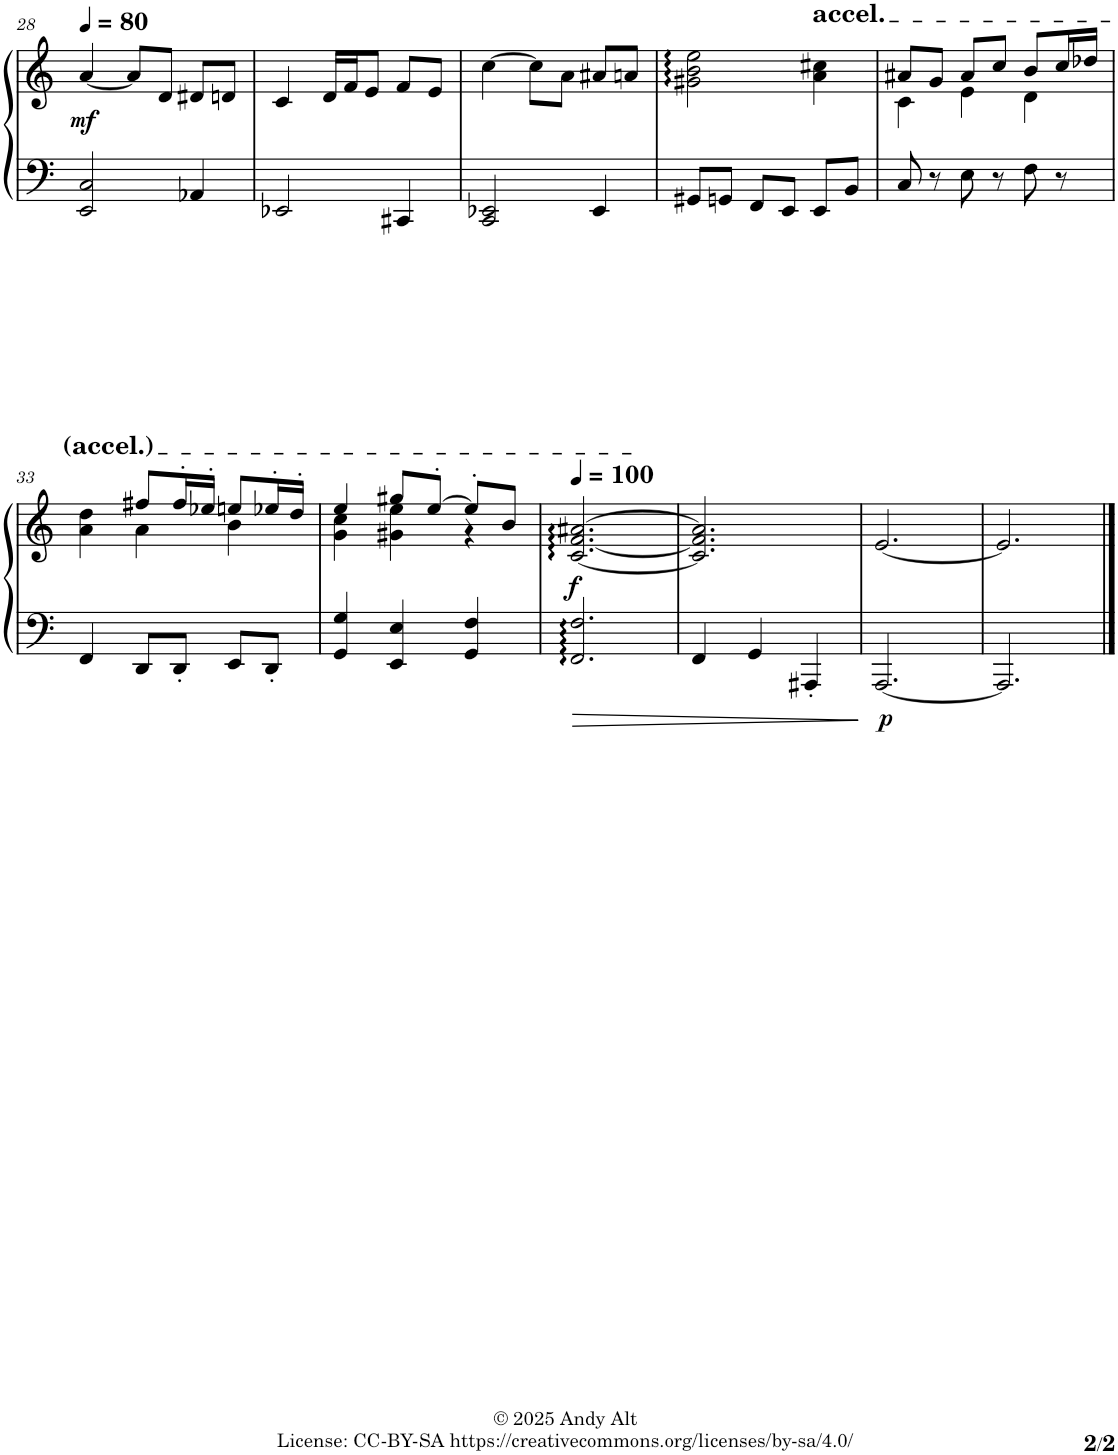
**kern	**kern	**dynam
*part1	*part1	*part1
*staff2	*staff1	*staff1/2
*I"Piano	*	*
*I'Pno.	*	*
!!LO:PB:g=z
*clefF4	*clefG2	*
*k[]	*k[]	*
*M3/4	*M3/4	*
*MM80	*MM80	*
=28	=28	=28
!	!	!LO:DY:b
2EE/ 2C/	[4a/	mf
.	8a/L]	.
.	8d/J	.
4AA-X/	8d#X/L	.
.	8dn/J	.
=29	=29	=29
2EE-X/	4c/	.
.	16d/LL	.
.	16f/J	.
.	8e/J	.
4CC#X/	8f/L	.
.	8e/J	.
=30	=30	=30
2CC/ 2EE-X/	[4cc\	.
.	8cc\L]	.
.	8a\J	.
4EE-/	8a#X/L	.
.	8an/J	.
=31	=31	=31
8GG#X/L	2g#X\ 2b\ 2ee\	.
8GGn/J	.	.
8FF/L	.	.
8EE/J	.	.
!	!LO:TX:a:t=accel.	!
8EE/L	4a\ 4cc#X\	.
8BB/J	.	.
=32	=32	=32
*	*^	*
8C/	8a#X/L	4c\	.
8r	8g/J	.	.
8E\	8a#/L	4e\	.
8r	8cc/J	.	.
8F\	8b/L	4d\	.
8r	16cc/L	.	.
.	16dd-X/JJ	.	.
!!LO:LB:g=z	!!
=33	=33	=33	=33
4FF/	4a\ 4dd\	4ryy	.
8DD/L	8ff#X/L	4a\	.
8DD'/J	16ff#'/L	.	.
.	16ee-X'/JJ	.	.
8EE/L	8een/L	4b\	.
8DD'/J	16ee-X'/L	.	.
.	16dd'/JJ	.	.
=34	=34	=34	=34
4GG/ 4G/	4ee/	4g\ 4cc\	.
4EE/ 4E/	8gg#X/L	4g#X\ 4ee\	.
.	[8ee'/J	.	.
4GG/ 4F/	8ee'/L]	4r	.
.	8b/J	.	.
*	*v	*v	*
=35	=35	=35
*	*MM100	*
!	!	!LO:DY:b
2.FF/: 2.F/:	[2.c/ [2.f/ [2.a#X/	f
=36	=36	=36
4FF/	2.c/] 2.f/] 2.a#/]	.
4GG/	.	.
4AAA#X'/	.	.
=37	=37	=37
!	!	!LO:DY:b=2
[2.AAA/	[2.e/	p
=38	=38	=38
2.AAA/]	2.e/]	.
==	==	==
*-	*-	*-
